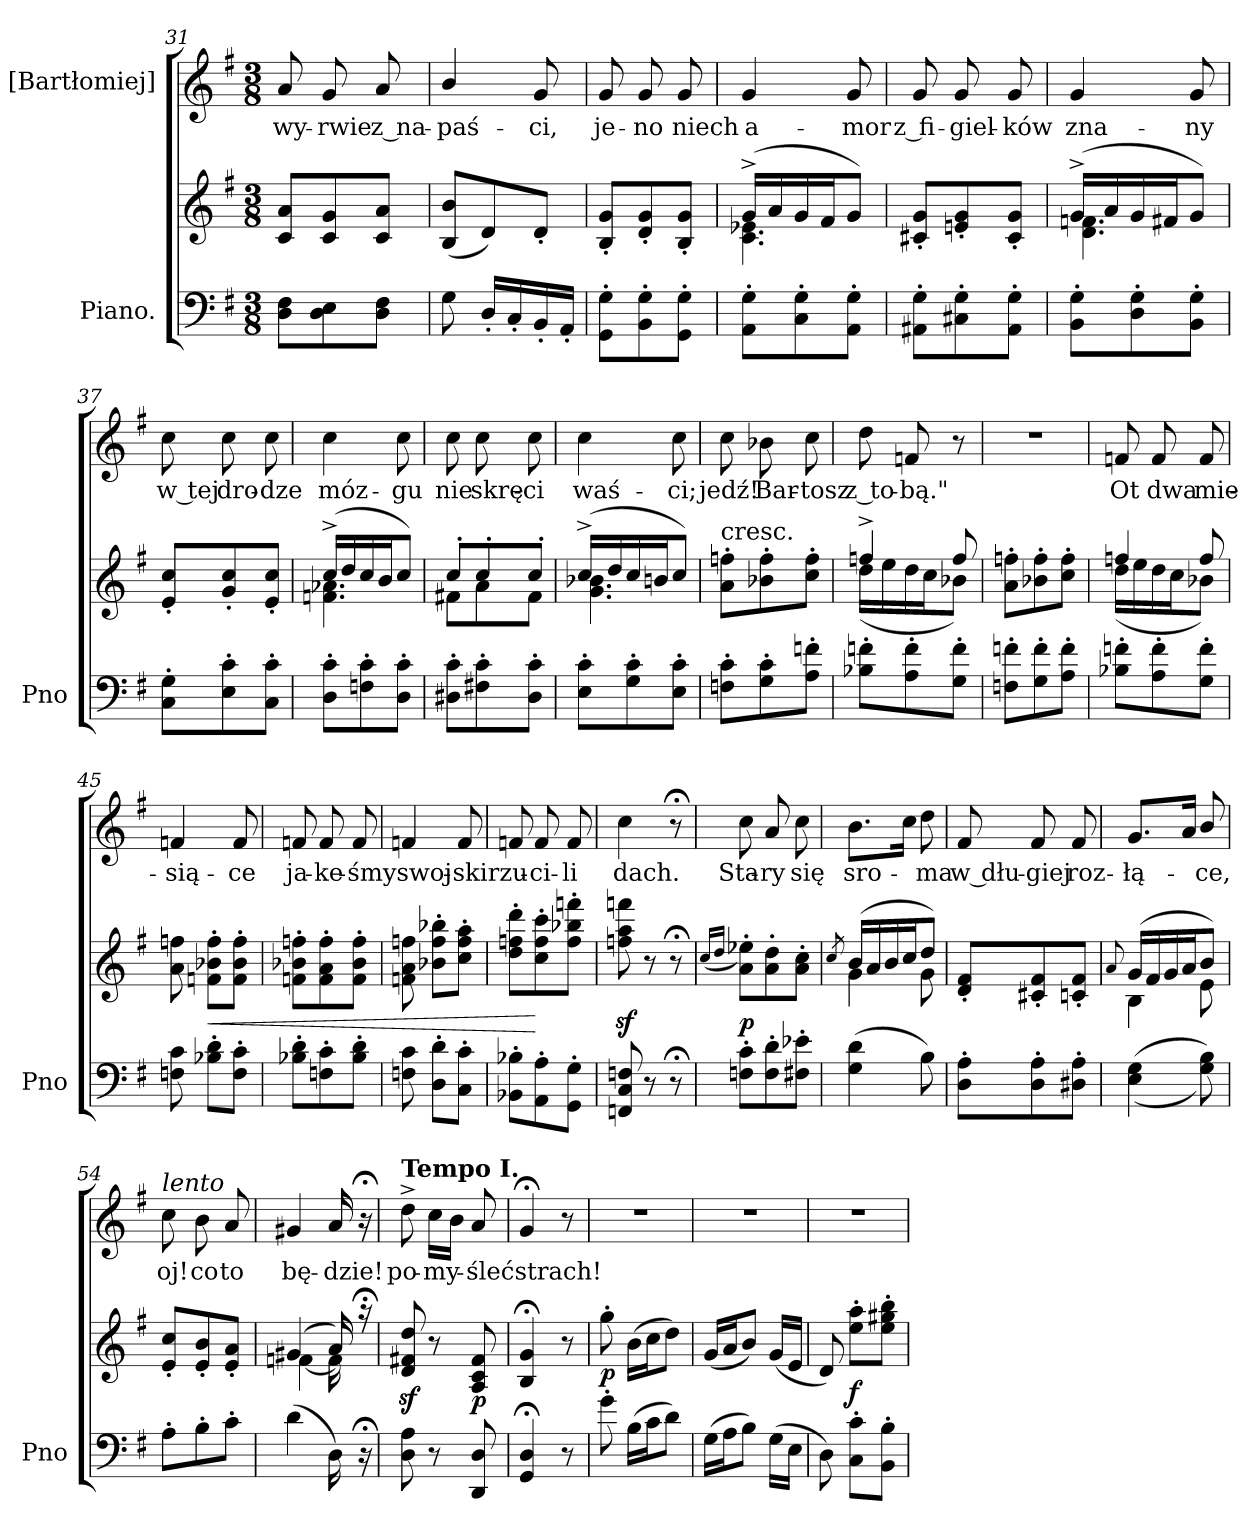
**kern	**kern	**dynam	**kern	**text
*part2	*part2	*part2	*part1	*part1
*staff3	*staff2	*staff2/3	*staff1	*staff1
*I"Piano.	*	*	*I"[Bartłomiej]	*
*I'Pno	*	*	*	*
*clefF4	*clefG2	*	*clefG2	*
*k[f#]	*k[f#]	*	*k[f#]	*
*G:	*G:	*	*G:	*
*M3/8	*M3/8	*	*M3/8	*
=31	=31	=31	=31	=31
8D\ 8F#\L	8c/ 8a/L	.	8a/	wy-
8D\ 8E\	8c/ 8g/	.	8g/	-rwie
8D\ 8F#\J	8c/ 8a/J	.	8a/	z na-
=32	=32	=32	=32	=32
8G\	(8B/ 8b/L	.	4b/	-paś-
16D'/LL	8d/)	.	.	.
16C'/	.	.	.	.
16BB'/	8d'/J	.	8g/	-ci,
16AA'/JJ	.	.	.	.
=33	=33	=33	=33	=33
8GG'\ 8G'\L	8B'/ 8g'/L	.	8g/	je-
8BB'\ 8G'\	8d'/ 8g'/	.	8g/	-no
8GG'\ 8G'\J	8B'/ 8g'/J	.	8g/	niech
=34	=34	=34	=34	=34
*	*^	*	*	*
8AA'\ 8G'\L	(16g^/LL	4.c\ 4.e-X\	.	4g/	a-
.	16a/	.	.	.	.
8C'\ 8G'\	16g/	.	.	.	.
.	16f#/J	.	.	.	.
8AA'\ 8G'\J	8g/J)	.	.	8g/	-mor
*	*v	*v	*	*	*
=35	=35	=35	=35	=35
8AA#X'\ 8G'\L	8c#X'/ 8g'/L	.	8g/	z fi-
8C#X'\ 8G'\	8en'/ 8g'/	.	8g/	-giel-
8AA#'\ 8G'\J	8c#'/ 8g'/J	.	8g/	-ków
=36	=36	=36	=36	=36
*	*^	*	*	*
8BB'\ 8G'\L	(16g^/LL	4.d\ 4.fn\	.	4g/	zna-
.	16a/	.	.	.	.
8D'\ 8G'\	16g/	.	.	.	.
.	16f#X/J	.	.	.	.
8BB'\ 8G'\J	8g/J)	.	.	8g/	-ny
*	*v	*v	*	*	*
=37	=37	=37	=37	=37
8C'\ 8G'\L	8e'/ 8cc'/L	.	8cc\	w tej
8E'\ 8c'\	8g'/ 8cc'/	.	8cc\	dro-
8C'\ 8c'\J	8e'/ 8cc'/J	.	8cc\	-dze
=38	=38	=38	=38	=38
*	*^	*	*	*
8D'\ 8c'\L	(16cc^/LL	4.fn\ 4.a-X\	.	4cc\	móz-
.	16dd/	.	.	.	.
8Fn'\ 8c'\	16cc/	.	.	.	.
.	16b/J	.	.	.	.
8D'\ 8c'\J	8cc/J)	.	.	8cc\	-gu
=39	=39	=39	=39	=39	=39
8D#X'\ 8c'\L	8cc'/L	8f#X\L	.	8cc\	nie
8F#X'\ 8c'\	8cc'/	8a\	.	8cc\	skrę-
8D#'\ 8c'\J	8cc'/J	8f#\J	.	8cc\	-ci
=40	=40	=40	=40	=40	=40
8E'\ 8c'\L	(16cc^/LL	4.g\ 4.b-X\	.	4cc\	waś-
.	16dd/	.	.	.	.
8G'\ 8c'\	16cc/	.	.	.	.
.	16bn/J	.	.	.	.
8E'\ 8c'\J	8cc/J)	.	.	8cc\	-ci;
*	*v	*v	*	*	*
=41	=41	=41	=41	=41
!	!LO:TX:t=cresc.	!	!	!
8Fn'\ 8c'\L	8a'\ 8ffn'\L	.	8cc\	jedź!
8G'\ 8c'\	8b-X'\ 8ff'\	.	8b-X\	Bar-
8A'\ 8fn'\J	8cc'\ 8ff'\J	.	8cc\	-tosz
=42	=42	=42	=42	=42
*	*^	*	*	*
8B-X'\ 8fn'\L	4ffn^/	(16dd\LL	.	8dd\	z to-
.	.	16ee\	.	.	.
8A'\ 8f'\	.	16dd\	.	8fn/	-bą."
.	.	16cc\J	.	.	.
8G'\ 8f'\J	8ff/	8b-X\J)	.	8r	.
*	*v	*v	*	*	*
=43	=43	=43	=43	=43
8Fn'\ 8fn'\L	8a'\ 8ffn'\L	.	4.r	.
8G'\ 8f'\	8b-X'\ 8ff'\	.	.	.
8A'\ 8f'\J	8cc'\ 8ff'\J	.	.	.
=44	=44	=44	=44	=44
*	*^	*	*	*
8B-X'\ 8fn'\L	4ffn/	(16dd\LL	.	8fn/	Ot
.	.	16ee\	.	.	.
8A'\ 8f'\	.	16dd\	.	8f/	dwa
.	.	16cc\J	.	.	.
8G'\ 8f'\J	8ff/	8b-X\J)	.	8f/	mie-
*	*v	*v	*	*	*
=45	=45	=45	=45	=45
8Fn\ 8c\	8a\ 8ffn\	.	4fn/	-sią-
!	!	!LO:HP:b	!	!
8B-X'\ 8d'\L	8fn'\ 8b-X'\ 8ff'\L	<	.	.
8F'\ 8c'\J	8f'\ 8b-'\ 8ff'\J	.	8f/	-ce
=46	=46	=46	=46	=46
8B-X'\ 8d'\L	8fn'\ 8b-X'\ 8ffn'\L	.	8fn/	ja-
8Fn'\ 8c'\	8f'\ 8a'\ 8ff'\	.	8f/	-ke-
8B-'\ 8d'\J	8f'\ 8b-'\ 8ff'\J	.	8f/	-śmy
=47	=47	=47	=47	=47
8Fn\ 8c\	8fn\ 8a\ 8ffn\	.	4fn/	swoj-
8D'\ 8d'\L	8b-X'\ 8ff'\ 8bb-X'\L	.	.	.
8C'\ 8c'\J	8cc'\ 8ff'\ 8aa'\J	.	8f/	-ski
=48	=48	=48	=48	=48
8BB-X'\ 8B-X'\L	8dd'\ 8ffn'\ 8ddd'\L	.	8fn/	rzu-
8AA'\ 8A'\	8cc'\ 8ff'\ 8ccc'\	[	8f/	-ci-
8GG'\ 8G'\J	8ff'\ 8bb-X'\ 8fffn'\J	.	8f/	-li
=49	=49	=49	=49	=49
8FFn/ 8C/ 8Fn/	8ffnz\ 8aaz\ 8fffnz\	.	4cc\	dach.
8r	8r	.	.	.
8r;<	8r;<	.	8r;<	.
=50	=50	=50	=50	=50
.	(16qqcc/LL	.	.	.
.	16qqdd/JJ	.	.	.
8Fn'\ 8c'\L	8a'\ 8ee-X'\L)	p	8cc\	Sta-
8F'\ 8d'\	8a'\ 8dd'\	.	8a/	-ry
8F#X'\ 8e-X'\J	8a'\ 8cc'\J	.	8cc\	się
=51	=51	=51	=51	=51
.	8qcc/	.	.	.
*	*^	*	*	*
(4G\ 4d\	(16b/LL	4g\	.	8.b\L	sro-
.	16a/	.	.	.	.
.	16b/	.	.	.	.
.	16cc/J	.	.	16cc\Jk	.
8B\)	8dd/J)	8g\	.	8dd\	-ma
*	*v	*v	*	*	*
=52	=52	=52	=52	=52
8D'\ 8A'\L	8d'/ 8f#'/L	.	8f#/	w dłu-
8D'\ 8A'\	8c#X'/ 8f#'/	.	8f#/	-giej
8D#X'\ 8A'\J	8cn'/ 8f#'/J	.	8f#/	roz-
=53	=53	=53	=53	=53
.	8qqa/	.	.	.
*	*^	*	*	*
(<(>4E\ 4G\	(16g/LL	4B\	.	8.g/L	-łą-
.	16f#/	.	.	.	.
.	16g/	.	.	.	.
.	16a/J	.	.	16a/Jk	.
8G\ 8B\))	8b/J)	8e\	.	8b/	-ce,
=54	=54	=54	=54	=54	=54
!	!	!	!	!LO:TX:a:i:t=lento	!
*	*v	*v	*	*	*
8A'\L	8e'/ 8cc'/L	.	8cc\	oj!
8B'\	8e'/ 8b'/	.	8b\	co
8c'\J	8e'/ 8a'/J	.	8a/	to
=55	=55	=55	=55	=55
*	*^	*	*	*
(4d\	(4g#X/	[4fn\	.	4g#X/	bę-
16D\)	16a/)	16f\]	.	16a/	-dzie!
16r;<	16r;<aa	16rcyy	.	16r;<	.
=56	=56	=56	=56	=56	=56
!	!	!	!	!LO:TX:a:B:t=Tempo I.	!
*	*v	*v	*	*	*
8D\ 8A\	8dz/ 8f#Xz/ 8ddz/	.	8dd^\	po-
8r	8r	.	16cc\LL	-my-
.	.	.	16b\JJ	.
8DD/ 8D/	8A/ 8c/ 8f#/	p	8a/	-śleć
=57	=57	=57	=57	=57
4GG;</ 4D;</	4B;</ 4g;</	.	4g;</	strach!
8r	8r	.	8r	.
=58	=58	=58	=58	=58
8g'\	8gg'\	p	4.r	.
(16B\LL	(16b\LL	.	.	.
16c\J	16cc\J	.	.	.
8d\J)	8dd\J)	.	.	.
=59	=59	=59	=59	=59
(16G\LL	(16g/LL	.	4.r	.
16A\J	16a/J	.	.	.
8B\J)	8b/J)	.	.	.
(16G\LL	(16g/LL	.	.	.
16E\JJ	16e/JJ	.	.	.
=60	=60	=60	=60	=60
8D\)	8d/)	.	4.r	.
8C'\ 8c'\L	8ee'\ 8aa'\L	f	.	.
8BB'\ 8B'\J	8ee'\ 8gg#X'\ 8bb'\J	.	.	.
=	=	=	=	=
*-	*-	*-	*-	*-
